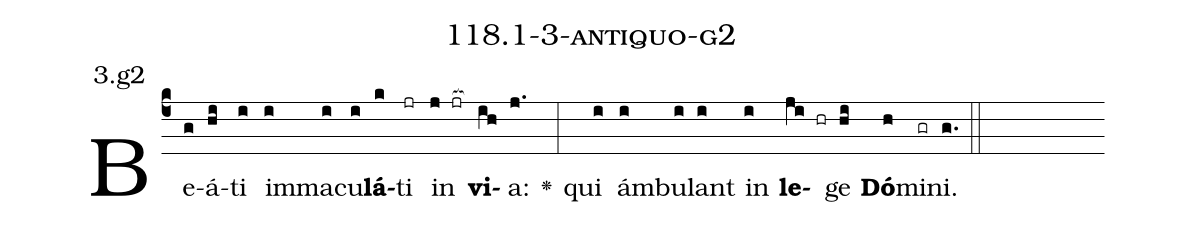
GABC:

name: 118.1-3-antiquo-g2;
annotation: 3.g2;
%%
(c4)Be(g)á(hi)ti(i) im(i)ma(i)cu(i)<b>lá</b>(k)ti(jr) in(j jr[ocb:1{]) <b>vi</b>(ih[ocb:0}])a:(j.) <v>\greheightstar</v>(:) qui(i) ám(i)bu(i)lant(i) in(i) <b>le</b>(ji hr)ge(hi) <b>Dó</b>(h)mi(gr)ni.(g.) (::)


%E(i) u(i) o(ji) u(hi) a(h) e.(g.) (::)
